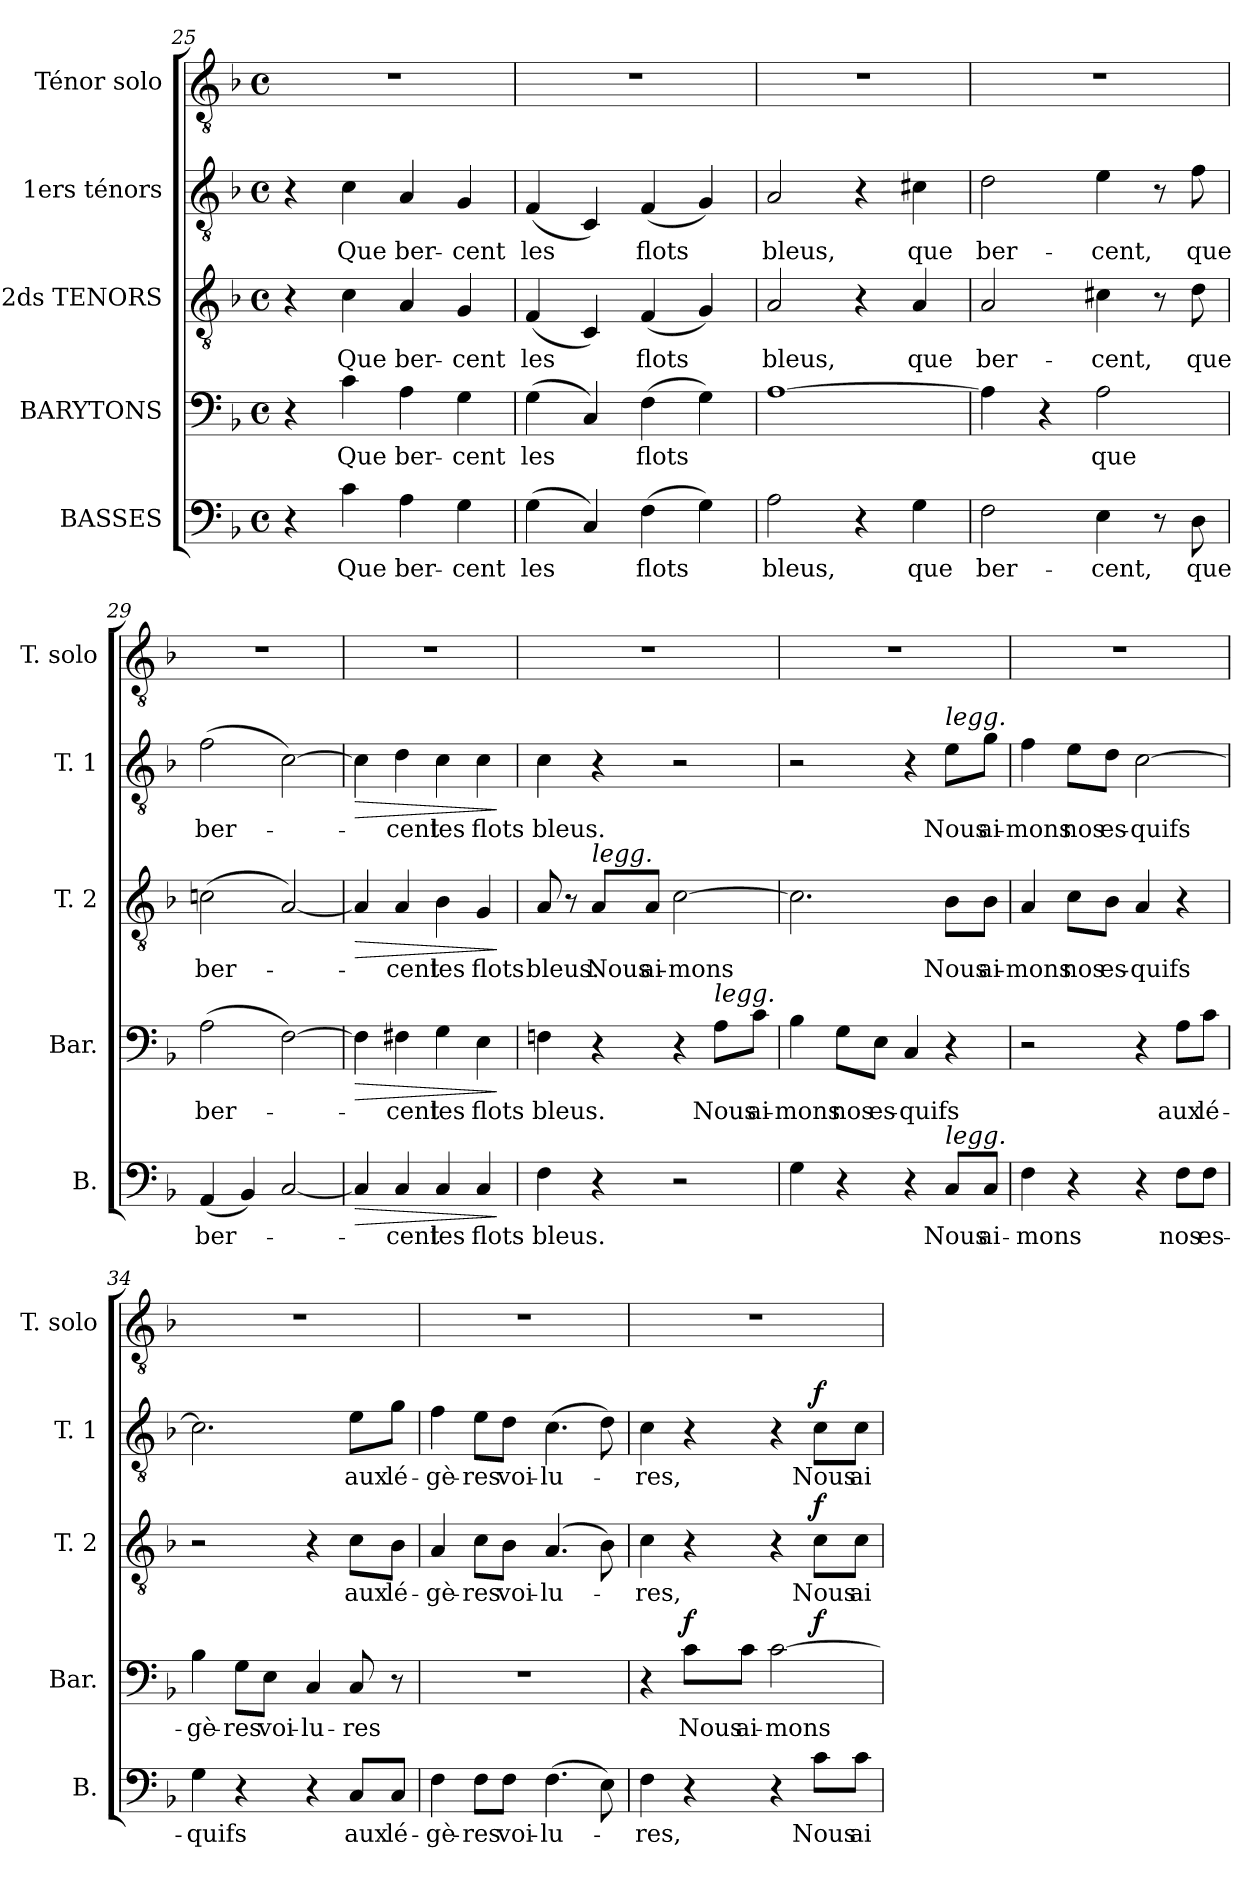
**kern	**text	**dynam	**kern	**text	**dynam	**kern	**text	**dynam	**kern	**text	**dynam	**kern
*part5	*part5	*part5	*part4	*part4	*part4	*part3	*part3	*part3	*part2	*part2	*part2	*part1
*staff5	*staff5	*staff5	*staff4	*staff4	*staff4	*staff3	*staff3	*staff3	*staff2	*staff2	*staff2	*staff1
*I"BASSES	*	*	*I"BARYTONS	*	*	*I"2ds TENORS	*	*	*I"1ers ténors	*	*	*I"Ténor solo
*I'B.	*	*	*I'Bar.	*	*	*I'T. 2	*	*	*I'T. 1	*	*	*I'T. solo
!!LO:LB:g=z
*clefF4	*	*	*clefF4	*	*	*clefGv2	*	*	*clefGv2	*	*	*clefGv2
*	*	*	*	*	*	*ITrd7c12	*	*	*ITrd7c12	*	*	*ITrd7c12
*k[b-]	*	*	*k[b-]	*	*	*k[b-]	*	*	*k[b-]	*	*	*k[b-]
*F:	*	*	*F:	*	*	*F:	*	*	*F:	*	*	*F:
*M4/4	*	*	*M4/4	*	*	*M4/4	*	*	*M4/4	*	*	*M4/4
*met(c)	*	*	*met(c)	*	*	*met(c)	*	*	*met(c)	*	*	*met(c)
=25	=25	=25	=25	=25	=25	=25	=25	=25	=25	=25	=25	=25
4r	.	.	4r	.	.	4r	.	.	4r	.	.	1r
4c\	Que	.	4c\	Que	.	4C\	Que	.	4C\	Que	.	.
4A\	ber-	.	4A\	ber-	.	4AA/	ber-	.	4AA/	ber-	.	.
4G\	-cent	.	4G\	-cent	.	4GG/	-cent	.	4GG/	-cent	.	.
=26	=26	=26	=26	=26	=26	=26	=26	=26	=26	=26	=26	=26
(4G\	les	.	(4G\	les	.	(4FF/	les	.	(4FF/	les	.	1r
4C/)	.	.	4C/)	.	.	4CC/)	.	.	4CC/)	.	.	.
(4F\	flots	.	(4F\	flots	.	(4FF/	flots	.	(4FF/	flots	.	.
4G\)	.	.	4G\)	.	.	4GG/)	.	.	4GG/)	.	.	.
=27	=27	=27	=27	=27	=27	=27	=27	=27	=27	=27	=27	=27
2A\	bleus,	.	[1A\	.	.	2AA/	bleus,	.	2AA/	bleus,	.	1r
4r	.	.	.	.	.	4r	.	.	4r	.	.	.
4G\	que	.	.	.	.	4AA/	que	.	4C#X\	que	.	.
=28	=28	=28	=28	=28	=28	=28	=28	=28	=28	=28	=28	=28
2F\	ber-	.	4A\]	.	.	2AA/	ber-	.	2D\	ber-	.	1r
.	.	.	4r	.	.	.	.	.	.	.	.	.
4E\	-cent,	.	2A\	que	.	4C#X\	-cent,	.	4E\	-cent,	.	.
8r	.	.	.	.	.	8r	.	.	8r	.	.	.
8D\	que	.	.	.	.	8D\	que	.	8F\	que	.	.
=29	=29	=29	=29	=29	=29	=29	=29	=29	=29	=29	=29	=29
(4AA/	ber-	.	(2A\	ber-	.	(2Cn\	ber-	.	(2F\	ber-	.	1r
4BB-/)	.	.	.	.	.	.	.	.	.	.	.	.
[2C/	.	.	[2F\)	.	.	[2AA/)	.	.	[2C\)	.	.	.
!!LO:PB:g=z
=30	=30	=30	=30	=30	=30	=30	=30	=30	=30	=30	=30	=30
!	!	!LO:HP:b	!	!	!LO:HP:b	!	!	!LO:HP:b	!	!	!LO:HP:b	!
4C/]	.	>	4F\]	.	>	4AA/]	.	>	4C\]	.	>	1r
4C/	-cent	.	4F#X\	-cent	.	4AA/	-cent	.	4D\	-cent	.	.
4C/	les	.	4G\	les	.	4BB-\	les	.	4C\	les	.	.
4C/	flots	.	4E\	flots	.	4GG/	flots	.	4C\	flots	.	.
.	.	]	.	.	]	.	.	]	.	.	]	.
=31	=31	=31	=31	=31	=31	=31	=31	=31	=31	=31	=31	=31
4F\	bleus.	.	4Fn\	bleus.	.	8AA/	bleus.	.	4C\	bleus.	.	1r
.	.	.	.	.	.	8r	.	.	.	.	.	.
!	!	!	!	!	!	!LO:TX:i:t=legg.	!	!	!	!	!	!
4r	.	.	4r	.	.	8AA/L	Nous	.	4r	.	.	.
.	.	.	.	.	.	8AA/J	ai-	.	.	.	.	.
2r	.	.	4r	.	.	[2C\	-mons	.	2r	.	.	.
!	!	!	!LO:TX:i:t=legg.	!	!	!	!	!	!	!	!	!
.	.	.	8A\L	Nous	.	.	.	.	.	.	.	.
.	.	.	8c\J	ai-	.	.	.	.	.	.	.	.
=32	=32	=32	=32	=32	=32	=32	=32	=32	=32	=32	=32	=32
4G\	.	.	4B-\	-mons	.	2.C\]	.	.	2r	.	.	1r
4r	.	.	8G\L	nos	.	.	.	.	.	.	.	.
.	.	.	8E\J	es-	.	.	.	.	.	.	.	.
4r	.	.	4C/	-quifs	.	.	.	.	4r	.	.	.
!	!	!	!	!	!	!	!	!	!LO:TX:i:t=legg.	!	!	!
!LO:TX:i:t=legg.	!	!	!	!	!	!	!	!	!	!	!	!
8C/L	Nous	.	4r	.	.	8BB-\L	Nous	.	8E\L	Nous	.	.
8C/J	ai-	.	.	.	.	8BB-\J	ai-	.	8G\J	ai-	.	.
!!LO:LB:g=z
=33	=33	=33	=33	=33	=33	=33	=33	=33	=33	=33	=33	=33
4F\	-mons	.	2r	.	.	4AA/	-mons	.	4F\	-mons	.	1r
4r	.	.	.	.	.	8C\L	nos	.	8E\L	nos	.	.
.	.	.	.	.	.	8BB-\J	es-	.	8D\J	es-	.	.
4r	.	.	4r	.	.	4AA/	-quifs	.	[2C\	-quifs	.	.
8F\L	nos	.	8A\L	aux	.	4r	.	.	.	.	.	.
8F\J	es-	.	8c\J	lé-	.	.	.	.	.	.	.	.
=34	=34	=34	=34	=34	=34	=34	=34	=34	=34	=34	=34	=34
4G\	-quifs	.	4B-\	-gè-	.	2r	.	.	2.C\]	.	.	1r
4r	.	.	8G\L	-res	.	.	.	.	.	.	.	.
.	.	.	8E\J	voi-	.	.	.	.	.	.	.	.
4r	.	.	4C/	-lu-	.	4r	.	.	.	.	.	.
8C/L	aux	.	8C/	-res	.	8C\L	aux	.	8E\L	aux	.	.
8C/J	lé-	.	8r	.	.	8BB-\J	lé-	.	8G\J	lé-	.	.
=35	=35	=35	=35	=35	=35	=35	=35	=35	=35	=35	=35	=35
4F\	-gè-	.	1r	.	.	4AA/	-gè-	.	4F\	-gè-	.	1r
8F\L	-res	.	.	.	.	8C\L	-res	.	8E\L	-res	.	.
8F\J	voi-	.	.	.	.	8BB-\J	voi-	.	8D\J	voi-	.	.
(4.F\	-lu-	.	.	.	.	(4.AA/	-lu-	.	(4.C\	-lu-	.	.
8E\)	.	.	.	.	.	8BB-\)	.	.	8D\)	.	.	.
!!LO:LB:g=z
=36	=36	=36	=36	=36	=36	=36	=36	=36	=36	=36	=36	=36
*	*	*	*^	*	*	*	*	*	*	*	*	*
4F\	-res,	.	4r	2.ryy	.	.	4C\	-res,	.	4C\	-res,	.	1r
4r	.	.	8c\L	.	Nous	f	4r	.	.	4r	.	.	.
.	.	.	8c\J	.	ai-	.	.	.	.	.	.	.	.
4r	.	.	[2c\	.	-mons	.	4r	.	.	4r	.	.	.
8c\L	Nous	.	.	4ryy	.	f	8C\L	Nous	f	8C\L	Nous	f	.
8c\J	ai-	.	.	.	.	.	8C\J	ai-	.	8C\J	ai-	.	.
*	*	*	*v	*v	*	*	*	*	*	*	*	*	*
=	=	=	=	=	=	=	=	=	=	=	=	=
*-	*-	*-	*-	*-	*-	*-	*-	*-	*-	*-	*-	*-
